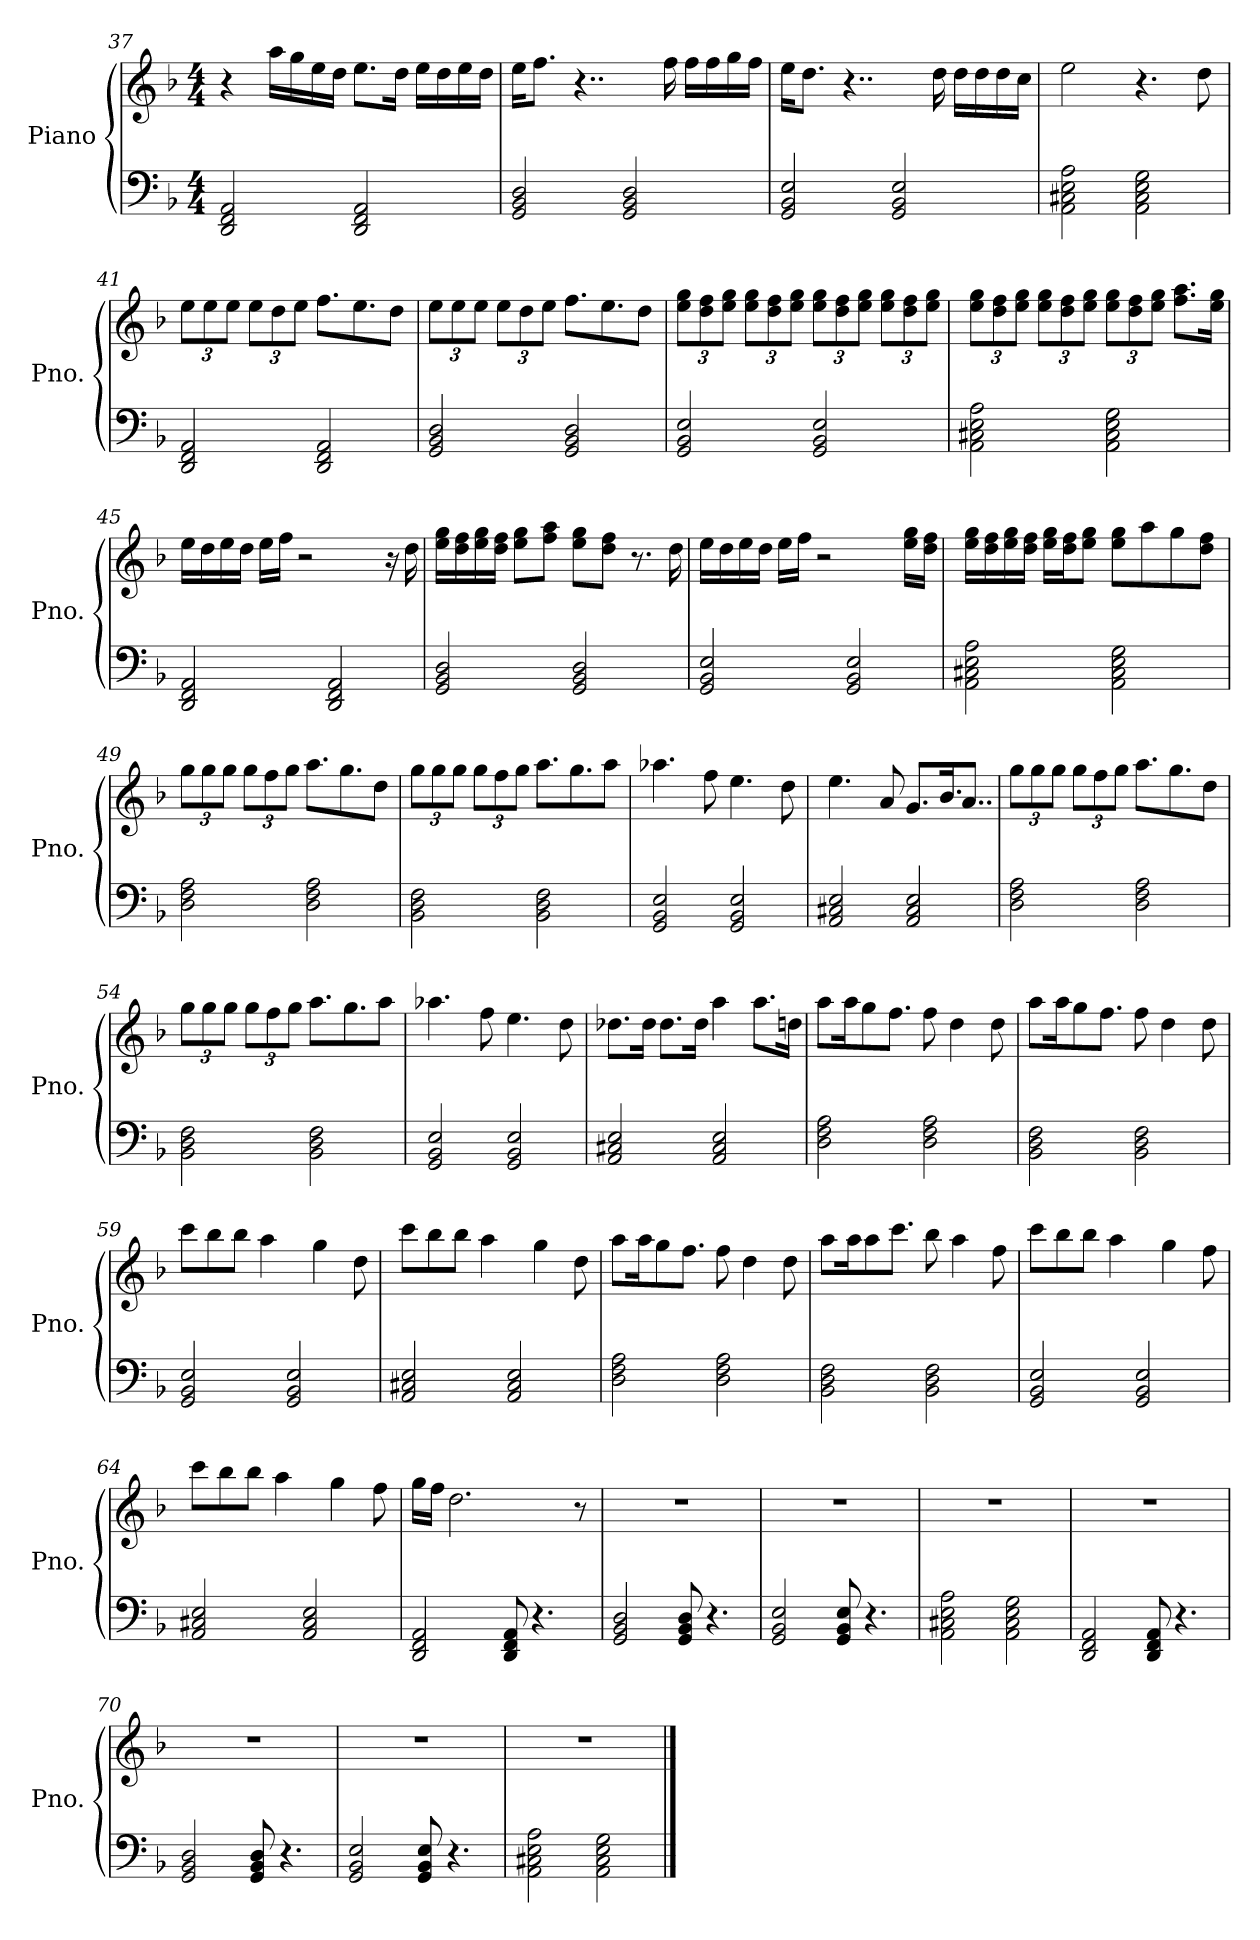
**kern	**kern
*part1	*part1
*staff2	*staff1
*I"Piano	*
*I'Pno.	*
!!LO:LB:g=z
*clefF4	*clefG2
*k[b-]	*k[b-]
*M4/4	*M4/4
=37	=37
2DD/ 2FF/ 2AA/	4r
.	16aa\LL
.	16gg\
.	16ee\
.	16dd\JJ
2DD/ 2FF/ 2AA/	8.ee\L
.	16dd\Jk
.	16ee\LL
.	16dd\
.	16ee\
.	16dd\JJ
=38	=38
2GG/ 2BB-/ 2D/	16ee\KL
.	8.ff\J
.	4..r
2GG/ 2BB-/ 2D/	.
.	16ff\
.	16ff\LL
.	16ff\
.	16gg\
.	16ff\JJ
=39	=39
2GG/ 2BB-/ 2E/	16ee\KL
.	8.dd\J
.	4..r
2GG/ 2BB-/ 2E/	.
.	16dd\
.	16dd\LL
.	16dd\
.	16dd\
.	16cc\JJ
=40	=40
2AA\ 2C#X\ 2E\ 2A\	2ee\
2AA\ 2C#\ 2E\ 2G\	4.r
.	8dd\
=41	=41
*	*Xbrackettup
2DD/ 2FF/ 2AA/	12ee\L
.	12ee\
.	12ee\J
.	12ee\L
.	12dd\
.	12ee\J
2DD/ 2FF/ 2AA/	8.ff\L
.	8.ee\
.	8dd\J
!!LO:LB:g=z
=42	=42
2GG/ 2BB-/ 2D/	12ee\L
.	12ee\
.	12ee\J
.	12ee\L
.	12dd\
.	12ee\J
2GG/ 2BB-/ 2D/	8.ff\L
.	8.ee\
.	8dd\J
=43	=43
2GG/ 2BB-/ 2E/	12ee\ 12gg\L
.	12dd\ 12ff\
.	12ee\ 12gg\J
.	12ee\ 12gg\L
.	12dd\ 12ff\
.	12ee\ 12gg\J
2GG/ 2BB-/ 2E/	12ee\ 12gg\L
.	12dd\ 12ff\
.	12ee\ 12gg\J
.	12ee\ 12gg\L
.	12dd\ 12ff\
.	12ee\ 12gg\J
=44	=44
2AA\ 2C#X\ 2E\ 2A\	12ee\ 12gg\L
.	12dd\ 12ff\
.	12ee\ 12gg\J
.	12ee\ 12gg\L
.	12dd\ 12ff\
.	12ee\ 12gg\J
2AA\ 2C#\ 2E\ 2G\	12ee\ 12gg\L
.	12dd\ 12ff\
.	12ee\ 12gg\J
.	8.ff\ 8.aa\L
.	16ee\ 16gg\Jk
=45	=45
2DD/ 2FF/ 2AA/	16ee\LL
.	16dd\
.	16ee\
.	16dd\JJ
.	16ee\LL
.	16ff\JJ
.	2r
2DD/ 2FF/ 2AA/	.
.	16r
.	16dd\
!!LO:LB:g=z
=46	=46
2GG/ 2BB-/ 2D/	16ee\ 16gg\LL
.	16dd\ 16ff\
.	16ee\ 16gg\
.	16dd\ 16ff\JJ
.	8ee\ 8gg\L
.	8ff\ 8aa\J
2GG/ 2BB-/ 2D/	8ee\ 8gg\L
.	8dd\ 8ff\J
.	8.r
.	16dd\
=47	=47
2GG/ 2BB-/ 2E/	16ee\LL
.	16dd\
.	16ee\
.	16dd\JJ
.	16ee\LL
.	16ff\JJ
.	2r
2GG/ 2BB-/ 2E/	.
.	16ee\ 16gg\LL
.	16dd\ 16ff\JJ
=48	=48
2AA\ 2C#X\ 2E\ 2A\	16ee\ 16gg\LL
.	16dd\ 16ff\
.	16ee\ 16gg\
.	16dd\ 16ff\JJ
.	16ee\ 16gg\LL
.	16dd\ 16ff\J
.	8ee\ 8gg\J
2AA\ 2C#\ 2E\ 2G\	8ee\ 8gg\L
.	8aa\
.	8gg\
.	8dd\ 8ff\J
=49	=49
2D\ 2F\ 2A\	12gg\L
.	12gg\
.	12gg\J
.	12gg\L
.	12ff\
.	12gg\J
2D\ 2F\ 2A\	8.aa\L
.	8.gg\
.	8dd\J
!!LO:LB:g=z
=50	=50
2BB-\ 2D\ 2F\	12gg\L
.	12gg\
.	12gg\J
.	12gg\L
.	12ff\
.	12gg\J
2BB-\ 2D\ 2F\	8.aa\L
.	8.gg\
.	8aa\J
=51	=51
2GG/ 2BB-/ 2E/	4.aa-X\
.	8ff\
2GG/ 2BB-/ 2E/	4.ee\
.	8dd\
=52	=52
2AA/ 2C#X/ 2E/	4.ee\
.	8a/
2AA/ 2C#/ 2E/	8.g/L
.	16.b-/K
.	8..a/J
=53	=53
2D\ 2F\ 2A\	12gg\L
.	12gg\
.	12gg\J
.	12gg\L
.	12ff\
.	12gg\J
2D\ 2F\ 2A\	8.aa\L
.	8.gg\
.	8dd\J
!!LO:LB:g=z
=54	=54
2BB-\ 2D\ 2F\	12gg\L
.	12gg\
.	12gg\J
.	12gg\L
.	12ff\
.	12gg\J
2BB-\ 2D\ 2F\	8.aa\L
.	8.gg\
.	8aa\J
=55	=55
2GG/ 2BB-/ 2E/	4.aa-X\
.	8ff\
2GG/ 2BB-/ 2E/	4.ee\
.	8dd\
=56	=56
2AA/ 2C#X/ 2E/	8.dd-X\L
.	16dd-\Jk
.	8.dd-\L
.	16dd-\Jk
2AA/ 2C#/ 2E/	4aa\
.	8.aa\L
.	16ddn\Jk
=57	=57
2D\ 2F\ 2A\	8aa\L
.	16aa\K
.	8gg\
.	8.ff\J
2D\ 2F\ 2A\	8ff\
.	4dd\
.	8dd\
=58	=58
2BB-\ 2D\ 2F\	8aa\L
.	16aa\K
.	8gg\
.	8.ff\J
2BB-\ 2D\ 2F\	8ff\
.	4dd\
.	8dd\
!!LO:PB:g=z
=59	=59
2GG/ 2BB-/ 2E/	8ccc\L
.	8bb-\
.	8bb-\J
.	4aa\
2GG/ 2BB-/ 2E/	.
.	4gg\
.	8dd\
=60	=60
2AA/ 2C#X/ 2E/	8ccc\L
.	8bb-\
.	8bb-\J
.	4aa\
2AA/ 2C#/ 2E/	.
.	4gg\
.	8dd\
=61	=61
2D\ 2F\ 2A\	8aa\L
.	16aa\K
.	8gg\
.	8.ff\J
2D\ 2F\ 2A\	8ff\
.	4dd\
.	8dd\
=62	=62
2BB-\ 2D\ 2F\	8aa\L
.	16aa\K
.	8aa\
.	8.ccc\J
2BB-\ 2D\ 2F\	8bb-\
.	4aa\
.	8ff\
=63	=63
2GG/ 2BB-/ 2E/	8ccc\L
.	8bb-\
.	8bb-\J
.	4aa\
2GG/ 2BB-/ 2E/	.
.	4gg\
.	8ff\
!!LO:LB:g=z
=64	=64
2AA/ 2C#X/ 2E/	8ccc\L
.	8bb-\
.	8bb-\J
.	4aa\
2AA/ 2C#/ 2E/	.
.	4gg\
.	8ff\
=65	=65
2DD/ 2FF/ 2AA/	16gg\LL
.	16ff\JJ
.	2.dd\
8DD/ 8FF/ 8AA/	.
4.r	.
.	8r
=66	=66
2GG/ 2BB-/ 2D/	1r
8GG/ 8BB-/ 8D/	.
4.r	.
=67	=67
2GG/ 2BB-/ 2E/	1r
8GG/ 8BB-/ 8E/	.
4.r	.
=68	=68
2AA\ 2C#X\ 2E\ 2A\	1r
2AA\ 2C#\ 2E\ 2G\	.
=69	=69
2DD/ 2FF/ 2AA/	1r
8DD/ 8FF/ 8AA/	.
4.r	.
=70	=70
2GG/ 2BB-/ 2D/	1r
8GG/ 8BB-/ 8D/	.
4.r	.
=71	=71
2GG/ 2BB-/ 2E/	1r
8GG/ 8BB-/ 8E/	.
4.r	.
!!LO:LB:g=z
=72	=72
2AA\ 2C#X\ 2E\ 2A\	1r
2AA\ 2C#\ 2E\ 2G\	.
==	==
*-	*-
